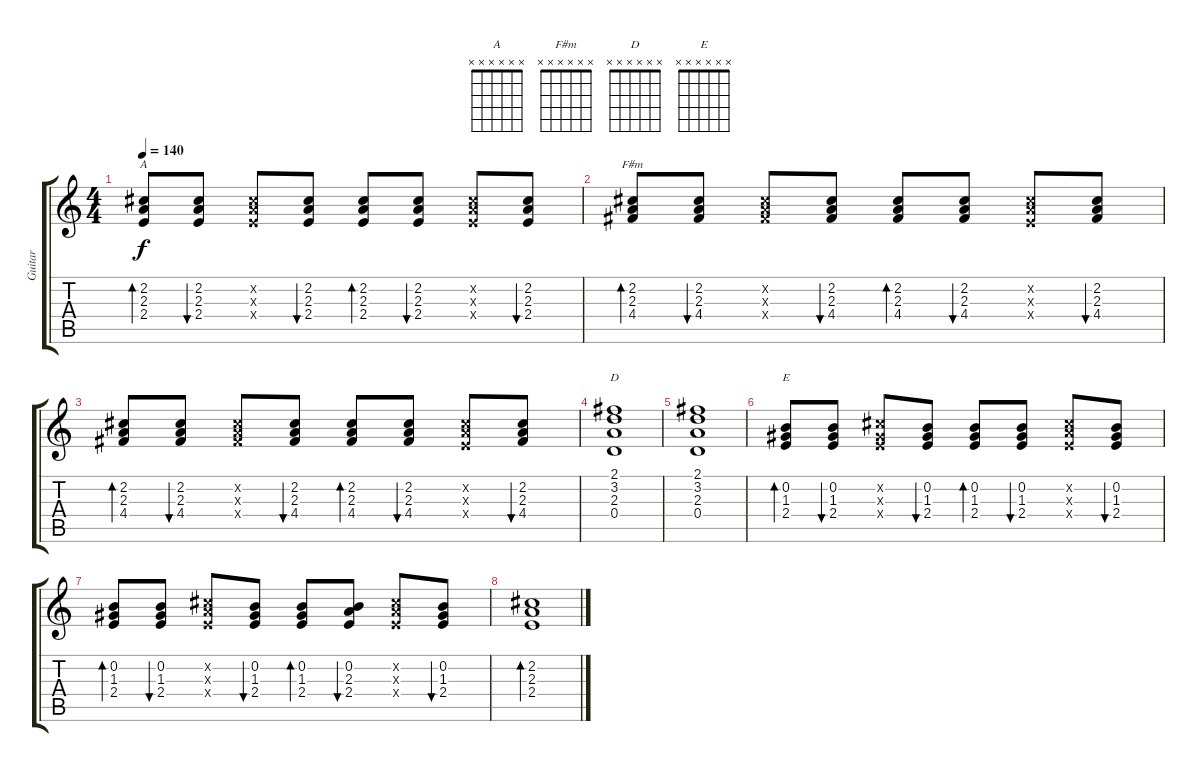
\track ("Guitar" "Guitar") {instrument acousticguitarsteel}
\staff {score tabs}
\tuning (E4 B3 G3 D3 A2 E2) {hide}
\chord ("A" x x x x x x)
\chord ("F#m" x x x x x x)
\chord ("D" x x x x x x)
\chord ("E" x x x x x x)
\ts (4 4)
\tempo 140
\clef g2
\ks c
(2.2 2.3 2.4).8{bd 60 ch "A" dy f} (2.2 2.3 2.4).8{bu 60} (2.2{x} 2.3{x} 2.4{x}).8 (2.2 2.3 2.4).8{bu 60} (2.2 2.3 2.4).8{bd 60} (2.2 2.3 2.4).8{bu 60} (2.2{x} 2.3{x} 2.4{x}).8 (2.2 2.3 2.4).8{bu 60} |
(2.2 2.3 4.4).8{bd 60 ch "F#m"} (2.2 2.3 4.4).8{bu 60} (2.2{x} 2.3{x} 4.4{x}).8 (2.2 2.3 4.4).8{bu 60} (2.2 2.3 4.4).8{bd 60} (2.2 2.3 4.4).8{bu 60} (2.2{x} 2.3{x} 2.4{x}).8 (2.2 2.3 4.4).8{bu 60} |
(2.2 2.3 4.4).8{bd 60} (2.2 2.3 4.4).8{bu 60} (2.2{x} 2.3{x} 4.4{x}).8 (2.2 2.3 4.4).8{bu 60} (2.2 2.3 4.4).8{bd 60} (2.2 2.3 4.4).8{bu 60} (2.2{x} 2.3{x} 2.4{x}).8 (2.2 2.3 4.4).8{bu 60} |
(2.1 3.2 2.3 0.4).1{ch "D"} |
(2.1 3.2 2.3 0.4).1 |
(0.2 1.3 2.4).8{bd 60 ch "E"} (0.2 1.3 2.4).8{bu 60} (2.2{x} 1.3{x} 2.4{x}).8 (0.2 1.3 2.4).8{bu 60} (0.2 1.3 2.4).8{bd 60} (0.2 1.3 2.4).8{bu 60} (2.2{x} 2.3{x} 2.4{x}).8 (0.2 1.3 2.4).8{bu 60} |
(0.2 1.3 2.4).8{bd 60} (0.2 1.3 2.4).8{bu 60} (2.2{x} 2.3{x} 2.4{x}).8 (0.2 1.3 2.4).8{bu 60} (0.2 1.3 2.4).8{bd 60} (0.2 2.3 2.4).8{bu 60} (2.2{x} 2.3{x} 2.4{x}).8 (0.2 1.3 2.4).8{bu 60} |
(2.2 2.3 2.4).1{bd 60}
